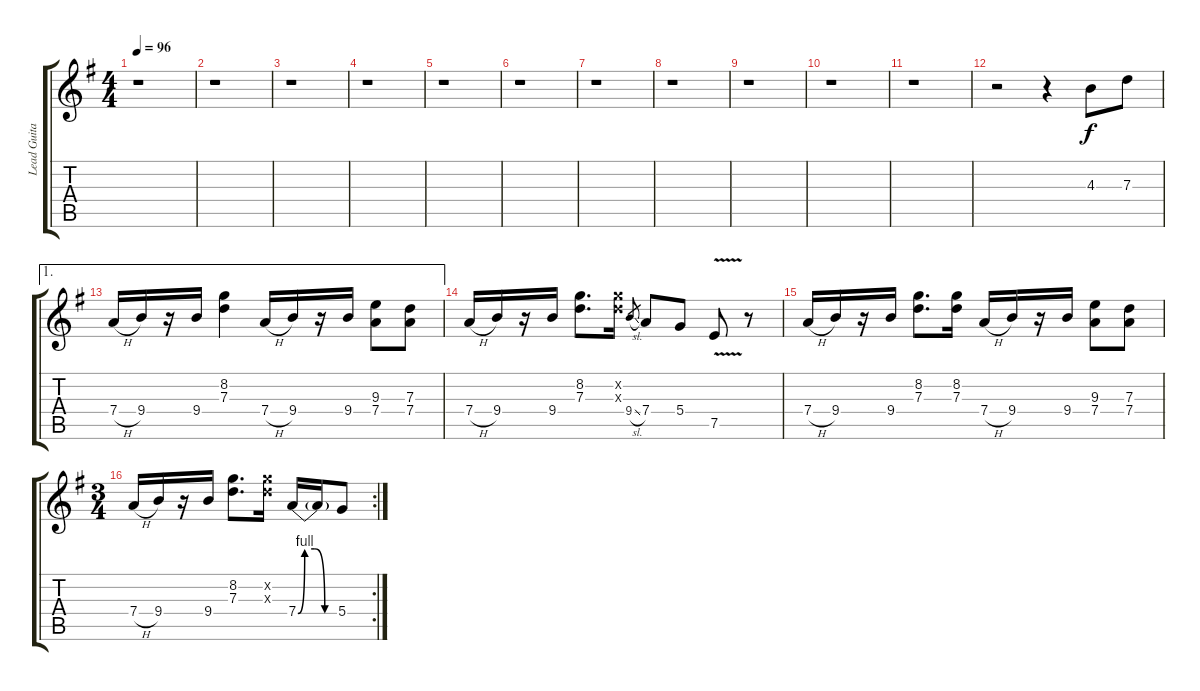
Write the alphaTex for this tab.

\track ("Lead Guitar 3" "Lead Guita") {instrument overdrivenguitar}
\staff {score tabs}
\tuning (E4 B3 G3 D3 A2 E2) {hide}
\ts (4 4)
\tempo 96
\clef g2
\ks g
r.1{dy f} |
r.1 |
r.1 |
r.1 |
r.1 |
r.1 |
r.1 |
r.1 |
r.1 |
r.1 |
r.1 |
r.2 r.4 4.3.8 7.3.8 |
\ae 1
7.4{h}.16 9.4.16 r.16 9.4.16 (8.2 7.3).4 7.4{h}.16 9.4.16 r.16 9.4.16 (9.3 7.4).8 (7.3 7.4).8 |
7.4{h}.16 9.4.16 r.16 9.4.16 (8.2 7.3).8{d} (8.2{x} 7.3{x}).16 9.4{sl}.8{gr} 7.4.8 5.4.8 7.5{v}.8 r.8 |
7.4{h}.16 9.4.16 r.16 9.4.16 (8.2 7.3).8{d} (8.2 7.3).16 7.4{h}.16 9.4.16 r.16 9.4.16 (9.3 7.4).8 (7.3 7.4).8 |
\rc 2
\ts (3 4)
7.4{h}.16 9.4.16 r.16 9.4.16 (8.2 7.3).8{d} (8.2{x} 7.3{x}).16 7.4{be (custom 0 0 10 4 25 4 40 0 60 0)}.16 7.4{t}.16 5.4.8
